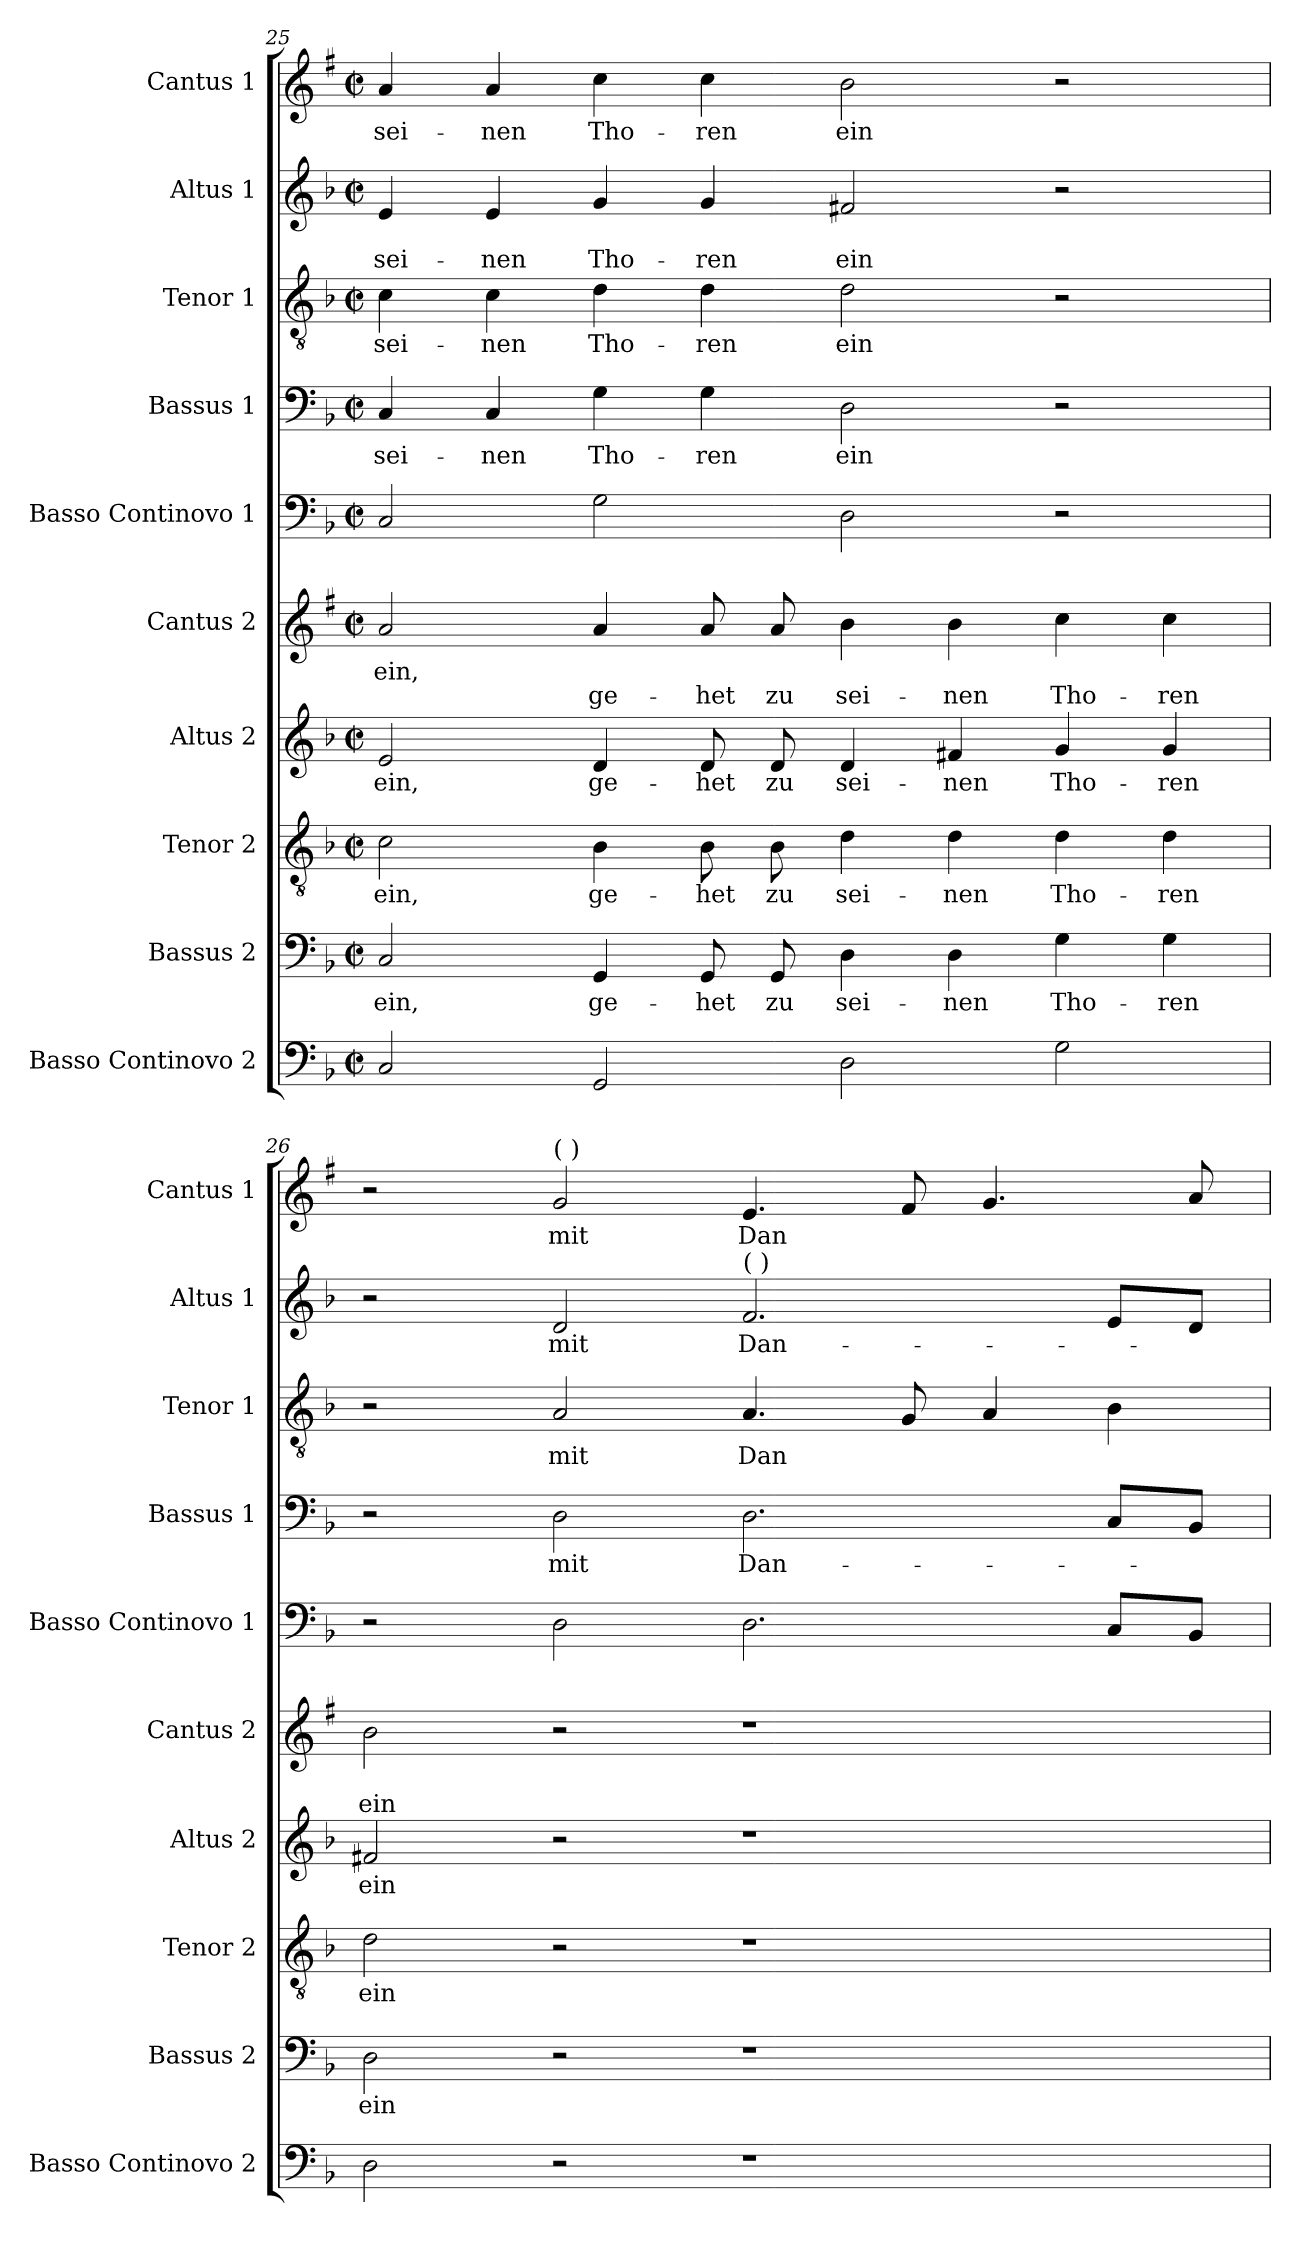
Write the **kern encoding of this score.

**kern	**kern	**text	**kern	**text	**kern	**text	**kern	**text	**text	**kern	**kern	**text	**kern	**text	**kern	**text	**text	**kern	**text
*part10	*part9	*part9	*part8	*part8	*part7	*part7	*part6	*part6	*part6	*part5	*part4	*part4	*part3	*part3	*part2	*part2	*part2	*part1	*part1
*staff10	*staff9	*staff9	*staff8	*staff8	*staff7	*staff7	*staff6	*staff6	*staff6	*staff5	*staff4	*staff4	*staff3	*staff3	*staff2	*staff2	*staff2	*staff1	*staff1
*I"Basso Continovo 2	*I"Bassus 2	*	*I"Tenor 2	*	*I"Altus 2	*	*I"Cantus 2	*	*	*I"Basso Continovo 1	*I"Bassus 1	*	*I"Tenor 1	*	*I"Altus 1	*	*	*I"Cantus 1	*
*I'Basso Continovo 2	*I'Bassus 2	*	*I'Tenor 2	*	*I'Altus 2	*	*I'Cantus 2	*	*	*I'Basso Continovo 1	*I'Bassus 1	*	*I'Tenor 1	*	*I'Altus 1	*	*	*I'Cantus 1	*
!!LO:LB:g=z
*clefF4	*clefF4	*	*clefGv2	*	*clefG2	*	*clefG2	*	*	*clefF4	*clefF4	*	*clefGv2	*	*clefG2	*	*	*clefG2	*
*	*	*	*	*	*	*	*ITrd1c2	*	*	*	*	*	*	*	*	*	*	*ITrd1c2	*
*k[b-]	*k[b-]	*	*k[b-]	*	*k[b-]	*	*k[b-]	*	*	*k[b-]	*k[b-]	*	*k[b-]	*	*k[b-]	*	*	*k[b-]	*
*F:	*F:	*	*F:	*	*F:	*	*F:	*	*	*F:	*F:	*	*F:	*	*F:	*	*	*F:	*
*M4/2	*M4/2	*	*M4/2	*	*M4/2	*	*M4/2	*	*	*M4/2	*M4/2	*	*M4/2	*	*M4/2	*	*	*M4/2	*
*met(c|)	*met(c|)	*	*met(c|)	*	*met(c|)	*	*met(c|)	*	*	*met(c|)	*met(c|)	*	*met(c|)	*	*met(c|)	*	*	*met(c|)	*
=25	=25	=25	=25	=25	=25	=25	=25	=25	=25	=25	=25	=25	=25	=25	=25	=25	=25	=25	=25
!	!	!LO:LY:b	!	!LO:LY:b	!	!LO:LY:b	!	!LO:LY:b	!	!	!	!LO:LY:b	!	!LO:LY:b	!	!	!LO:LY:b	!	!LO:LY:b
2C	2C	ein,	2c	ein,	2e	ein,	2g	ein,	.	2C	4C	sei-	4c	sei-	4e	.	sei-	4g	sei-
!	!	!	!	!	!	!	!	!	!	!	!	!LO:LY:b	!	!LO:LY:b	!	!	!LO:LY:b	!	!LO:LY:b
.	.	.	.	.	.	.	.	.	.	.	4C	-nen	4c	-nen	4e	.	-nen	4g	-nen
!	!	!LO:LY:b	!	!LO:LY:b	!	!LO:LY:b	!	!	!LO:LY:b	!	!	!LO:LY:b	!	!LO:LY:b	!	!	!LO:LY:b	!	!LO:LY:b
2GG	4GG	ge-	4B-	ge-	4d	ge-	4g	.	ge-	2G	4G	Tho-	4d	Tho-	4g	.	Tho-	4b-	Tho-
!	!	!LO:LY:b	!	!LO:LY:b	!	!LO:LY:b	!	!	!LO:LY:b	!	!	!LO:LY:b	!	!LO:LY:b	!	!	!LO:LY:b	!	!LO:LY:b
.	8GG	-het	8B-	-het	8d	-het	8g	.	-het	.	4G	-ren	4d	-ren	4g	.	-ren	4b-	-ren
!	!	!LO:LY:b	!	!LO:LY:b	!	!LO:LY:b	!	!	!LO:LY:b	!	!	!	!	!	!	!	!	!	!
.	8GG	zu	8B-	zu	8d	zu	8g	.	zu	.	.	.	.	.	.	.	.	.	.
!	!	!LO:LY:b	!	!LO:LY:b	!	!LO:LY:b	!	!	!LO:LY:b	!	!	!LO:LY:b	!	!LO:LY:b	!	!	!LO:LY:b	!	!LO:LY:b
2D	4D	sei-	4d	sei-	4d	sei-	4a	.	sei-	2D	2D	ein	2d	ein	2f#X	.	ein	2a	ein
!	!	!LO:LY:b	!	!LO:LY:b	!	!LO:LY:b	!	!	!LO:LY:b	!	!	!	!	!	!	!	!	!	!
.	4D	-nen	4d	-nen	4f#X	-nen	4a	.	-nen	.	.	.	.	.	.	.	.	.	.
!	!	!LO:LY:b	!	!LO:LY:b	!	!LO:LY:b	!	!	!LO:LY:b	!	!	!	!	!	!	!	!	!	!
2G	4G	Tho-	4d	Tho-	4g	Tho-	4b-	.	Tho-	2r	2r	.	2r	.	2r	.	.	2r	.
!	!	!LO:LY:b	!	!LO:LY:b	!	!LO:LY:b	!	!	!LO:LY:b	!	!	!	!	!	!	!	!	!	!
.	4G	-ren	4d	-ren	4g	-ren	4b-	.	-ren	.	.	.	.	.	.	.	.	.	.
=26	=26	=26	=26	=26	=26	=26	=26	=26	=26	=26	=26	=26	=26	=26	=26	=26	=26	=26	=26
!	!	!LO:LY:b	!	!LO:LY:b	!	!LO:LY:b	!	!	!LO:LY:b	!	!	!	!	!	!	!	!	!	!
2D	2D	ein	2d	ein	2f#X	ein	2a	.	ein	2r	2r	.	2r	.	2r	.	.	2r	.
!	!	!	!	!	!	!	!	!	!	!	!	!	!	!	!	!	!	!LO:TX:a:t=(  )	!
!	!	!	!	!	!	!	!	!	!	!	!	!LO:LY:b	!	!LO:LY:b	!	!LO:LY:b	!	!	!LO:LY:b
2r	2r	.	2r	.	2r	.	2r	.	.	2D	2D	mit	2A	mit	2d	mit	.	2f	mit
!	!	!	!	!	!	!	!	!	!	!	!	!	!	!	!LO:TX:a:t=(  )	!	!	!	!
!	!	!	!	!	!	!	!	!	!	!	!	!LO:LY:b	!	!LO:LY:b	!	!LO:LY:b	!	!	!LO:LY:b
1r	1r	.	1r	.	1r	.	1r	.	.	2.D	2.D	Dan-	4.A	Dan	2.f	Dan-	.	4.d	Dan
.	.	.	.	.	.	.	.	.	.	.	.	.	8G	.	.	.	.	8e	.
.	.	.	.	.	.	.	.	.	.	.	.	.	4A	.	.	.	.	4.f	.
.	.	.	.	.	.	.	.	.	.	8CL	8CL	.	4B-	.	8eL	.	.	.	.
.	.	.	.	.	.	.	.	.	.	8BB-J	8BB-J	.	.	.	8dJ	.	.	8g	.
=	=	=	=	=	=	=	=	=	=	=	=	=	=	=	=	=	=	=	=
*-	*-	*-	*-	*-	*-	*-	*-	*-	*-	*-	*-	*-	*-	*-	*-	*-	*-	*-	*-
